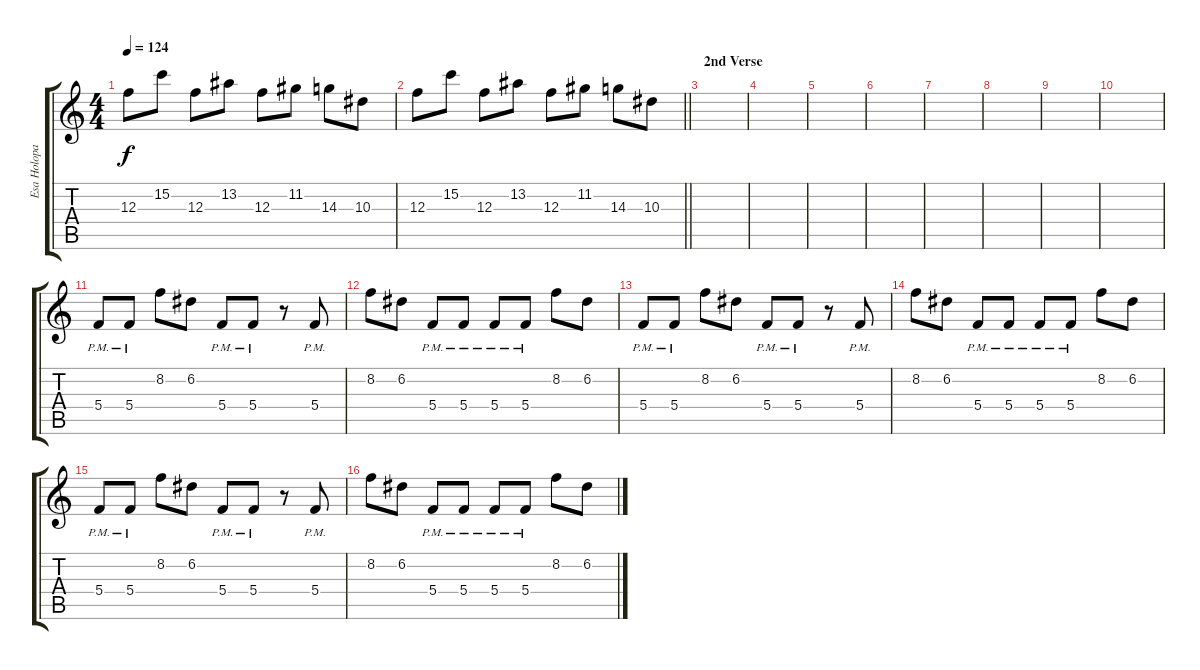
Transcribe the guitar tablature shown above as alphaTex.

\track ("Esa Holopainen" "Esa Holopa") {instrument distortionguitar}
\staff {score tabs}
\tuning (D4 A3 F3 C3 G2 D2) {hide}
\ts (4 4)
\tempo 124
\clef g2
\ks c
12.3.8{dy f} 15.2.8 12.3.8 13.2.8 12.3.8 11.2.8 14.3.8 10.3.8 |
\barLineRight lightlight
12.3.8 15.2.8 12.3.8 13.2.8 12.3.8 11.2.8 14.3.8 10.3.8 |
\section ("" "2nd Verse")
|
|
|
|
|
|
|
|
5.4{pm}.8 5.4{pm}.8 8.2.8 6.2.8 5.4{pm}.8 5.4{pm}.8 r.8 5.4{pm}.8 |
8.2.8 6.2.8 5.4{pm}.8 5.4{pm}.8 5.4{pm}.8 5.4{pm}.8 8.2.8 6.2.8 |
5.4{pm}.8 5.4{pm}.8 8.2.8 6.2.8 5.4{pm}.8 5.4{pm}.8 r.8 5.4{pm}.8 |
8.2.8 6.2.8 5.4{pm}.8 5.4{pm}.8 5.4{pm}.8 5.4{pm}.8 8.2.8 6.2.8 |
5.4{pm}.8 5.4{pm}.8 8.2.8 6.2.8 5.4{pm}.8 5.4{pm}.8 r.8 5.4{pm}.8 |
8.2.8 6.2.8 5.4{pm}.8 5.4{pm}.8 5.4{pm}.8 5.4{pm}.8 8.2.8 6.2.8
